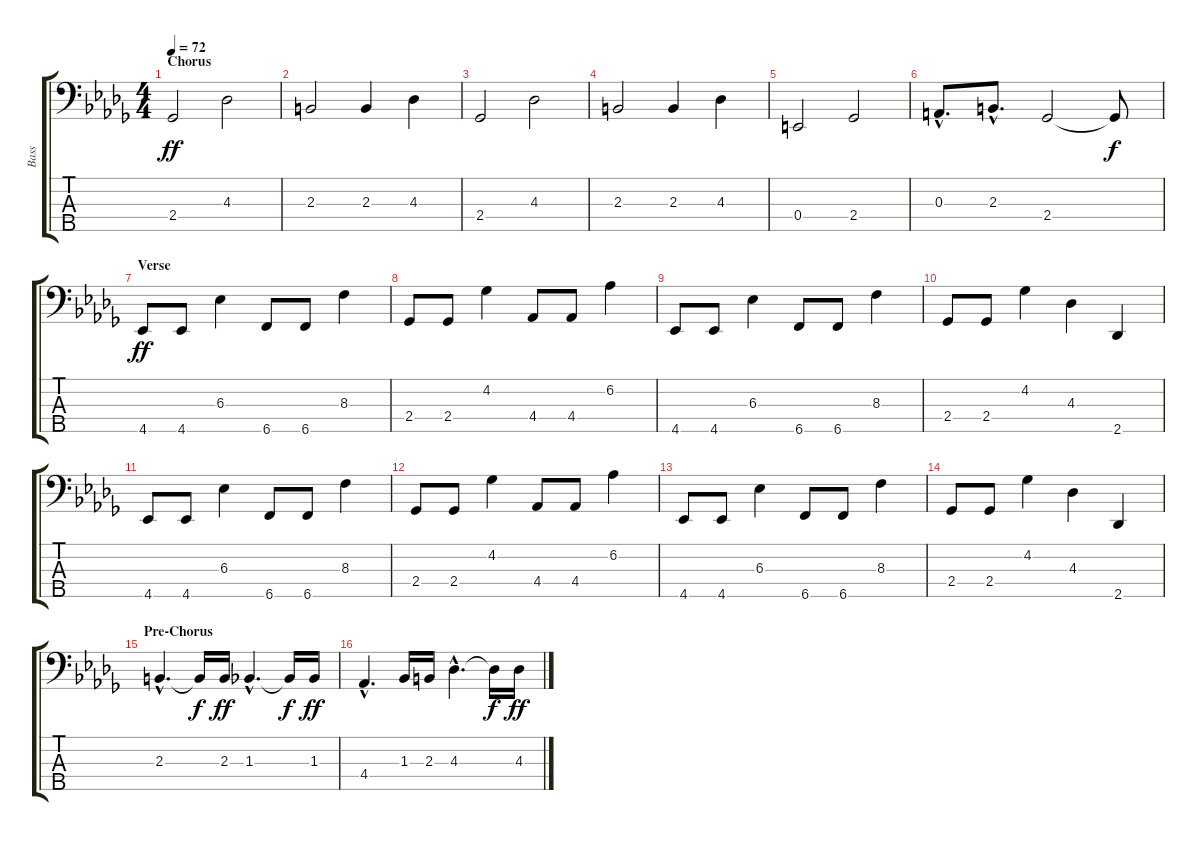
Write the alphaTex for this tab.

\track ("Bass" "Bass") {instrument acousticbass}
\staff {score tabs}
\tuning (G2 D2 A1 E1 B0) {hide}
\ts (4 4)
\section ("" "Chorus")
\tempo 72
\clef f4
\ks db
2.4.2{dy ff} 4.3.2 |
2.3.2 2.3.4 4.3.4 |
2.4.2 4.3.2 |
2.3.2 2.3.4 4.3.4 |
0.4.2 2.4.2 |
0.3{hac}.8{d} 2.3{hac}.8{d} 2.4.2 2.4{t}.8{dy f} |
\section ("" "Verse")
4.5.8{dy ff} 4.5.8 6.3.4 6.5.8 6.5.8 8.3.4 |
2.4.8 2.4.8 4.2.4 4.4.8 4.4.8 6.2.4 |
4.5.8 4.5.8 6.3.4 6.5.8 6.5.8 8.3.4 |
2.4.8 2.4.8 4.2.4 4.3.4 2.5.4 |
4.5.8 4.5.8 6.3.4 6.5.8 6.5.8 8.3.4 |
2.4.8 2.4.8 4.2.4 4.4.8 4.4.8 6.2.4 |
4.5.8 4.5.8 6.3.4 6.5.8 6.5.8 8.3.4 |
2.4.8 2.4.8 4.2.4 4.3.4 2.5.4 |
\section ("" "Pre-Chorus")
2.3{hac}.4{d} 2.3{t}.16{dy f} 2.3.16{dy ff} 1.3{hac}.4{d} 1.3{t}.16{dy f} 1.3.16{dy ff} |
4.4{hac}.4{d} 1.3.16 2.3.16 4.3{hac}.4{d} 4.3{t}.16{dy f} 4.3.16{dy ff}
